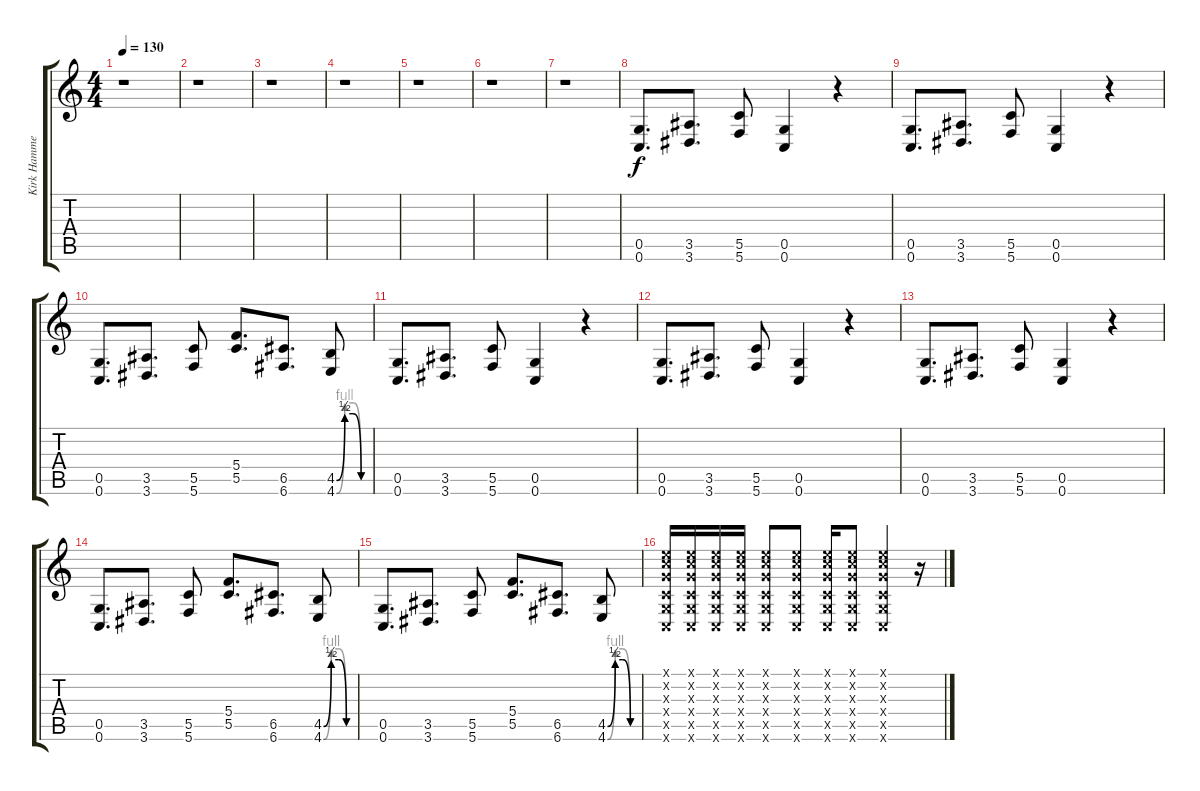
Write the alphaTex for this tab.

\track ("Kirk Hammet" "Kirk Hamme") {instrument overdrivenguitar}
\staff {score tabs}
\tuning (E4 C4 G3 C3 G2 C2) {hide}
\ts (4 4)
\tempo 130
\clef g2
\ks c
r.1{dy f} |
r.1 |
r.1 |
r.1 |
r.1 |
r.1 |
r.1 |
(0.5 0.6).8{d} (3.5 3.6).8{d} (5.5 5.6).8 (0.5 0.6).4 r.4 |
(0.5 0.6).8{d} (3.5 3.6).8{d} (5.5 5.6).8 (0.5 0.6).4 r.4 |
(0.5 0.6).8{d} (3.5 3.6).8{d} (5.5 5.6).8 (5.4 5.5).8{d} (6.5 6.6).8{d} (4.5{be (custom 0 0 15 2 30 2 45 0 60 0)} 4.6{be (custom 0 0 15 4 30 4 45 0 60 0)}).8 |
(0.5 0.6).8{d} (3.5 3.6).8{d} (5.5 5.6).8 (0.5 0.6).4 r.4 |
(0.5 0.6).8{d} (3.5 3.6).8{d} (5.5 5.6).8 (0.5 0.6).4 r.4 |
(0.5 0.6).8{d} (3.5 3.6).8{d} (5.5 5.6).8 (0.5 0.6).4 r.4 |
(0.5 0.6).8{d} (3.5 3.6).8{d} (5.5 5.6).8 (5.4 5.5).8{d} (6.5 6.6).8{d} (4.5{be (custom 0 0 15 2 30 2 45 0 60 0)} 4.6{be (custom 0 0 15 4 30 4 45 0 60 0)}).8 |
(0.5 0.6).8{d} (3.5 3.6).8{d} (5.5 5.6).8 (5.4 5.5).8{d} (6.5 6.6).8{d} (4.5{be (custom 0 0 15 2 30 2 45 0 60 0)} 4.6{be (custom 0 0 15 4 30 4 45 0 60 0)}).8 |
(0.1{x} 0.2{x} 0.3{x} 0.4{x} 0.5{x} 0.6{x}).16 (0.1{x} 0.2{x} 0.3{x} 0.4{x} 0.5{x} 0.6{x}).16 (0.1{x} 0.2{x} 0.3{x} 0.4{x} 0.5{x} 0.6{x}).16 (0.1{x} 0.2{x} 0.3{x} 0.4{x} 0.5{x} 0.6{x}).16 (0.1{x} 0.2{x} 0.3{x} 0.4{x} 0.5{x} 0.6{x}).8 (0.1{x} 0.2{x} 0.3{x} 0.4{x} 0.5{x} 0.6{x}).8 (0.1{x} 0.2{x} 0.3{x} 0.4{x} 0.5{x} 0.6{x}).16 (0.1{x} 0.2{x} 0.3{x} 0.4{x} 0.5{x} 0.6{x}).8 (0.1{x} 0.2{x} 0.3{x} 0.4{x} 0.5{x} 0.6{x}).4 r.16
